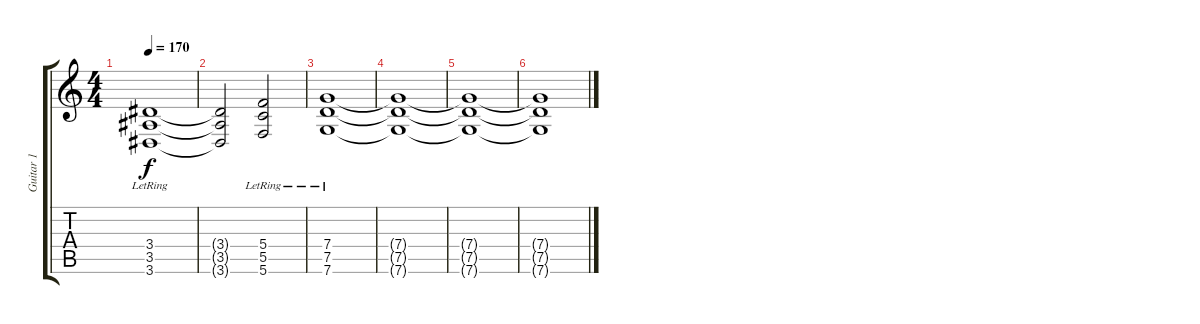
\track ("Guitar 1" "Guitar 1") {instrument electricguitarclean}
\staff {score tabs}
\tuning (D4 A3 F3 C3 G2 C2) {hide}
\ts (4 4)
\tempo 170
\clef g2
\ks c
(3.4{lr} 3.5{lr} 3.6{lr}).1{dy f} |
(3.4{t} 3.5{t} 3.6{t}).2 (5.4{lr} 5.5{lr} 5.6{lr}).2 |
(7.4{lr} 7.5{lr} 7.6{lr}).1{volume 0} |
(7.4{t} 7.5{t} 7.6{t}).1 |
(7.4{t} 7.5{t} 7.6{t}).1 |
(7.4{t} 7.5{t} 7.6{t}).1
